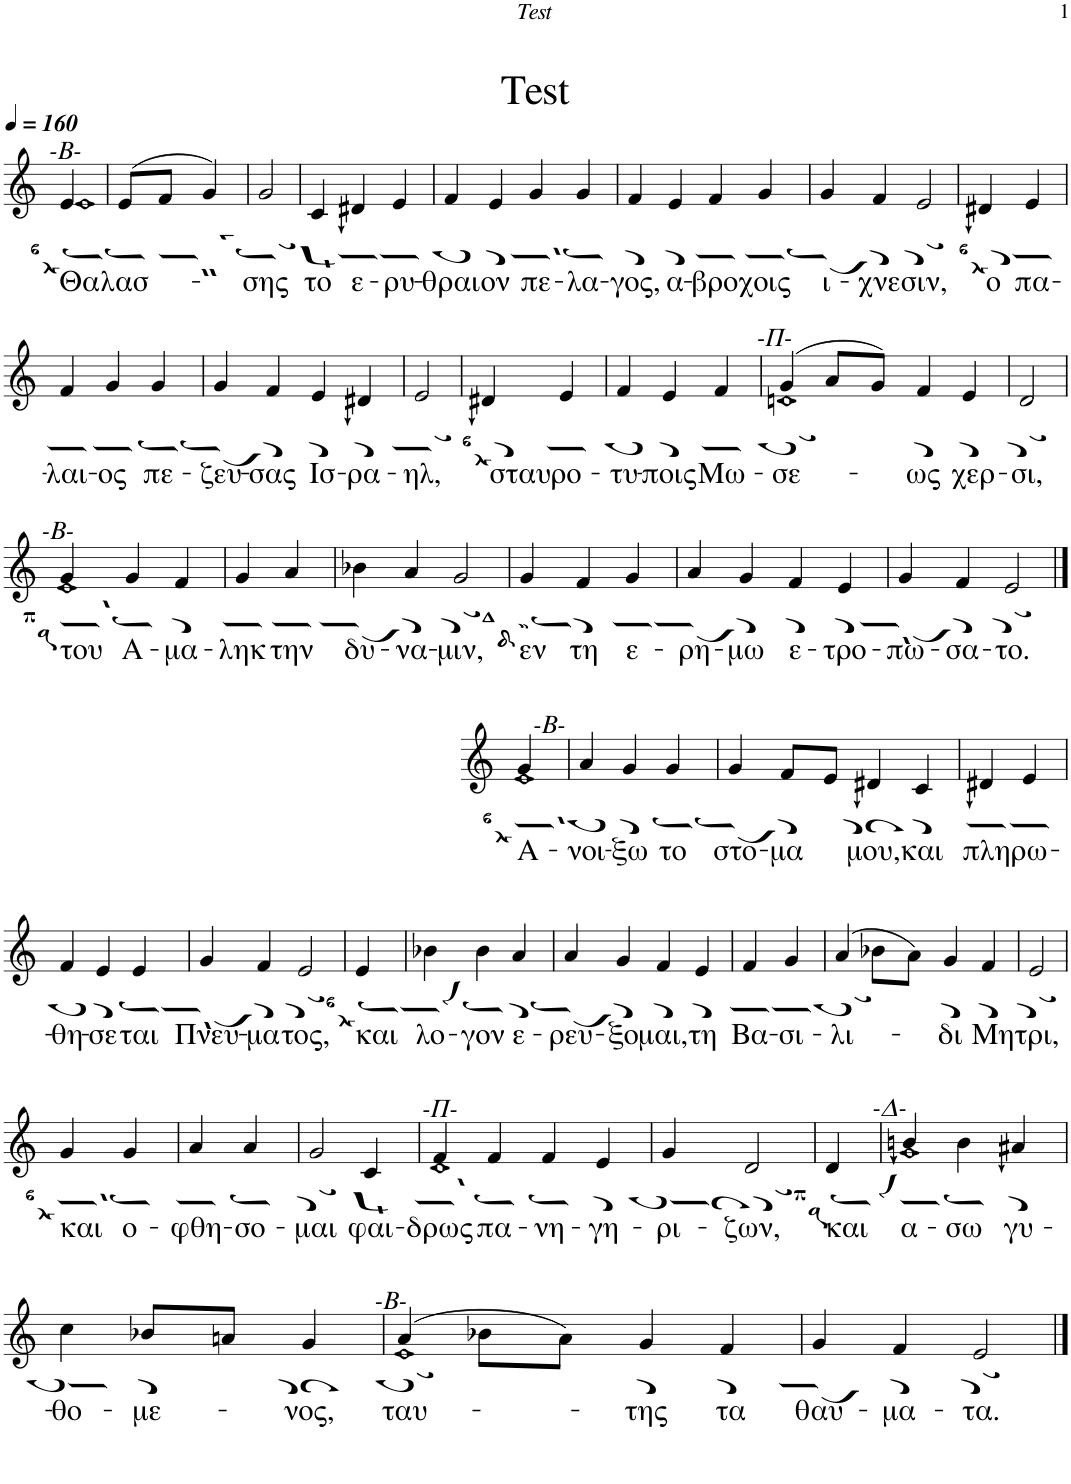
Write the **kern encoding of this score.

**kern	**text	**text
*part1	*part1	*part1
*staff1	*staff1	*staff1
*I"Piano	*	*
*I'Pno.	*	*
*clefG2	*	*
*k[]	*	*
*M4/4	*	*
*MM160	*	*
=1	=1	=1
*^	*	*
!LO:TX:a:i:t=-Β-	!	!	!
!	!LO:N:head=open	!LO:LY:b	!LO:LY:b
4e/	4e	𝃪𝂩𝁆	Θα-
=2	=2	=2	=2
!	!	!LO:LY:b	!LO:LY:b
*v	*v	*	*
(>8e/L	𝁆	-λασ-
!	!LO:LY:b	!
8f/J	𝁇𝃲𝂏	.
4g/)	.	.
=3	=3	=3
!	!LO:LY:b	!LO:LY:b
2g/	𝁆𝁿	-σης
=4	=4	=4
!	!LO:LY:b	!LO:LY:b
4c/	𝁖	το
!	!LO:LY:b	!LO:LY:b
4dn/	𝁇	ε-
!	!LO:LY:b	!LO:LY:b
4e/	𝁇	-ρυ-
=5	=5	=5
!	!LO:LY:b	!LO:LY:b
4f/	𝁉	-θραι-
!	!LO:LY:b	!LO:LY:b
4e/	𝁑	-ον
!	!LO:LY:b	!LO:LY:b
4g/	𝁇𝃱	πε-
!	!LO:LY:b	!LO:LY:b
4g/	𝁆	-λα-
=6	=6	=6
!	!LO:LY:b	!LO:LY:b
4f/	𝁑	-γος,
!	!LO:LY:b	!LO:LY:b
4e/	𝁑	α-
!	!LO:LY:b	!LO:LY:b
4f/	𝁇	-βρο-
!	!LO:LY:b	!LO:LY:b
4g/	𝁇	-χοις
=7	=7	=7
!	!LO:LY:b	!LO:LY:b
4g/	𝁆𝁚	ι-
!	!LO:LY:b	!LO:LY:b
4f/	𝁑	-χνε-
!	!LO:LY:b	!LO:LY:b
2e/	𝁑𝁿	-σιν,
=8	=8	=8
!	!LO:LY:b	!LO:LY:b
4dn/	𝃪𝂩𝁑	ο
!	!LO:LY:b	!LO:LY:b
4e/	𝁇	πα-
!!LO:LB:g=z
=9	=9	=9
!	!LO:LY:b	!LO:LY:b
4f/	𝁇	-λαι-
!	!LO:LY:b	!LO:LY:b
4g/	𝁇	-ος
!	!LO:LY:b	!LO:LY:b
4g/	𝁆	πε-
=10	=10	=10
!	!LO:LY:b	!LO:LY:b
4g/	𝁆𝁚	-ζευ-
!	!LO:LY:b	!LO:LY:b
4f/	𝁑	-σας
!	!LO:LY:b	!LO:LY:b
4e/	𝁑	Ισ-
!	!LO:LY:b	!LO:LY:b
4dn/	𝁑	ρα-
=11	=11	=11
!	!LO:LY:b	!LO:LY:b
2e/	𝁇𝁿	-ηλ,
=12	=12	=12
!	!LO:LY:b	!LO:LY:b
4dn/	𝃪𝂩𝁑	σταυ-
!	!LO:LY:b	!LO:LY:b
4e/	𝁇	-ρο-
=13	=13	=13
!	!LO:LY:b	!LO:LY:b
4f/	𝁉	-τυ-
!	!LO:LY:b	!LO:LY:b
4e/	𝁑	-ποις
!	!LO:LY:b	!LO:LY:b
4f/	𝁇	Μω-
=14	=14	=14
*^	*	*
!LO:TX:a:i:t=-Π-	!	!	!
!	!LO:N:head=open	!LO:LY:b	!LO:LY:b
(>4g/	4dn	𝁉𝁿	-σε-
8a/L	2.ryy	.	.
8g/J)	.	.	.
!	!	!LO:LY:b	!LO:LY:b
4f/	.	𝁑	-ως
!	!	!LO:LY:b	!LO:LY:b
4e/	.	𝁑	χερ-
*v	*v	*	*
=15	=15	=15
!	!LO:LY:b	!LO:LY:b
2d/	𝁑𝁿	-σι,
!!LO:LB:g=z
=16	=16	=16
*^	*	*
!LO:TX:a:i:t=-Β-	!	!	!
!	!LO:N:head=open	!LO:LY:b	!LO:LY:b
4g/	4e	𝃩𝂣𝁇𝁏	του
!	!	!LO:LY:b	!LO:LY:b
4g/	2ryy	𝁆	Α-
!	!	!LO:LY:b	!LO:LY:b
4f/	.	𝁑	-μα-
*v	*v	*	*
=17	=17	=17
!	!LO:LY:b	!LO:LY:b
4g/	𝁇	-ληκ
!	!LO:LY:b	!LO:LY:b
4a/	𝁇	την
=18	=18	=18
!	!LO:LY:b	!LO:LY:b
4b-X\	𝁇𝁚	δυ-
!	!LO:LY:b	!LO:LY:b
4a/	𝁑	-να-
!	!LO:LY:b	!LO:LY:b
2g/	𝁑𝁿	-μιν,
=19	=19	=19
!	!LO:LY:b	!LO:LY:b
4g/	𝃬𝂨𝂭𝁆	εν
!	!LO:LY:b	!LO:LY:b
4f/	𝁑	τη
!	!LO:LY:b	!LO:LY:b
4g/	𝁇	ε-
=20	=20	=20
!	!LO:LY:b	!LO:LY:b
4a/	𝁇𝁚	-ρη-
!	!LO:LY:b	!LO:LY:b
4g/	𝁑	-μω
!	!LO:LY:b	!LO:LY:b
4f/	𝁑	ε-
!	!LO:LY:b	!LO:LY:b
4e/	𝁑	-τρο-
=21	=21	=21
!	!LO:LY:b	!LO:LY:b
4g/	𝁇𝃳𝁚	-πω-
!	!LO:LY:b	!LO:LY:b
4f/	𝁑	-σα-
!	!LO:LY:b	!LO:LY:b
2e/	𝁑𝁿	-το.
!!LO:LB:g=z
==22	==22	==22
*^	*	*
!LO:TX:a:i:t=-Β-	!	!	!
!	!LO:N:head=open	!LO:LY:b	!LO:LY:b
4g/	4e	𝃪𝂩𝁇𝃱	Α-
=23	=23	=23	=23
!	!	!LO:LY:b	!LO:LY:b
*v	*v	*	*
4a/	𝁉	-νοι-
!	!LO:LY:b	!LO:LY:b
4g/	𝁑	-ξω
!	!LO:LY:b	!LO:LY:b
4g/	𝁆	το
=24	=24	=24
!	!LO:LY:b	!LO:LY:b
4g/	𝁆𝁚	στο-
!	!LO:LY:b	!LO:LY:b
8f/L	𝁑	-μα
8e/J	.	.
!	!LO:LY:b	!LO:LY:b
4dn/	𝁑𝁕	μου,
!	!LO:LY:b	!LO:LY:b
4c/	𝁑	και
=25	=25	=25
!	!LO:LY:b	!LO:LY:b
4dn/	𝁇	πλη-
!	!LO:LY:b	!LO:LY:b
4e/	𝁇	-ρω-
!!LO:LB:g=z
=26	=26	=26
!	!LO:LY:b	!LO:LY:b
4f/	𝁉	-θη-
!	!LO:LY:b	!LO:LY:b
4e/	𝁑	-σε-
!	!LO:LY:b	!LO:LY:b
4e/	𝁆	-ται
=27	=27	=27
!	!LO:LY:b	!LO:LY:b
4g/	𝁇𝃳𝁚	Πνευ-
!	!LO:LY:b	!LO:LY:b
4f/	𝁑	-μα-
!	!LO:LY:b	!LO:LY:b
2e/	𝁑𝁿	-τος,
=28	=28	=28
!	!LO:LY:b	!LO:LY:b
4e/	𝃪𝂩𝁆	και
=29	=29	=29
!	!LO:LY:b	!LO:LY:b
4b-X\	𝁇𝁐	λο-
!	!LO:LY:b	!LO:LY:b
4b-\	𝁆	-γον
!	!LO:LY:b	!LO:LY:b
4a/	𝁑	ε-
=30	=30	=30
!	!LO:LY:b	!LO:LY:b
4a/	𝁆𝁚	-ρευ-
!	!LO:LY:b	!LO:LY:b
4g/	𝁑	-ξο-
!	!LO:LY:b	!LO:LY:b
4f/	𝁑	-μαι,
!	!LO:LY:b	!LO:LY:b
4e/	𝁑	τη
=31	=31	=31
!	!LO:LY:b	!LO:LY:b
4f/	𝁇	Βα-
!	!LO:LY:b	!LO:LY:b
4g/	𝁇	-σι-
=32	=32	=32
!	!LO:LY:b	!LO:LY:b
(4a/	𝁉𝁿	-λι-
8b-X\L	.	.
8a\J)	.	.
!	!LO:LY:b	!LO:LY:b
4g/	𝁑	-δι
!	!LO:LY:b	!LO:LY:b
4f/	𝁑	Μη-
=33	=33	=33
!	!LO:LY:b	!LO:LY:b
2e/	𝁑𝁿	-τρι,
!!LO:LB:g=z
=34	=34	=34
!	!LO:LY:b	!LO:LY:b
4g/	𝃪𝂩𝁇𝃱	και
!	!LO:LY:b	!LO:LY:b
4g/	𝁆	ο-
=35	=35	=35
!	!LO:LY:b	!LO:LY:b
4a/	𝁇	-φθη-
!	!LO:LY:b	!LO:LY:b
4a/	𝁆	-σο-
=36	=36	=36
!	!LO:LY:b	!LO:LY:b
2g/	𝁑𝁿	-μαι
!	!LO:LY:b	!LO:LY:b
4c/	𝁖	φαι-
=37	=37	=37
*^	*	*
!LO:TX:a:i:t=-Π-	!	!	!
!	!LO:N:head=open	!LO:LY:b	!LO:LY:b
4f/	4d	𝁇𝁏	-δρως
!	!	!LO:LY:b	!LO:LY:b
4f/	2.ryy	𝁆	πα-
!	!	!LO:LY:b	!LO:LY:b
4f/	.	𝁆	-νη-
!	!	!LO:LY:b	!LO:LY:b
4e/	.	𝁑	-γη-
*v	*v	*	*
=38	=38	=38
!	!LO:LY:b	!LO:LY:b
4g/	𝁉𝁇	-ρι-
!	!LO:LY:b	!LO:LY:b
2d/	𝁕𝁑𝁿	-ζων,
=39	=39	=39
!	!LO:LY:b	!LO:LY:b
4d/	𝃩𝂣𝁆	και
=40	=40	=40
*^	*	*
!LO:TX:a:i:t=-Δ-	!	!	!
!	!LO:N:head=open	!LO:LY:b	!LO:LY:b
4bn/	4g	𝁐𝁇	α-
!	!	!LO:LY:b	!LO:LY:b
4b\	2ryy	𝁆	-σω
!	!	!LO:LY:b	!LO:LY:b
4an/	.	𝁑	γυ-
*v	*v	*	*
!!LO:LB:g=z
=41	=41	=41
!	!LO:LY:b	!LO:LY:b
4cc\	𝁉𝁇	-θο-
!	!LO:LY:b	!LO:LY:b
8b-X/L	𝁑	-με-
8an/J	.	.
!	!LO:LY:b	!LO:LY:b
4g/	𝁑𝁕	-νος,
=42	=42	=42
*^	*	*
!LO:TX:a:i:t=-Β-	!	!	!
!	!LO:N:head=open	!LO:LY:b	!LO:LY:b
(>4a/	4e	𝁉𝁿	ταυ-
8b-X\L	2.ryy	.	.
8a\J)	.	.	.
!	!	!LO:LY:b	!LO:LY:b
4g/	.	𝁑	-της
!	!	!LO:LY:b	!LO:LY:b
4f/	.	𝁑	τα
*v	*v	*	*
=43	=43	=43
!	!LO:LY:b	!LO:LY:b
4g/	𝁇𝁚	θαυ-
!	!LO:LY:b	!LO:LY:b
4f/	𝁑	-μα-
!	!LO:LY:b	!LO:LY:b
2e/	𝁑𝁿	-τα.
==	==	==
*-	*-	*-
